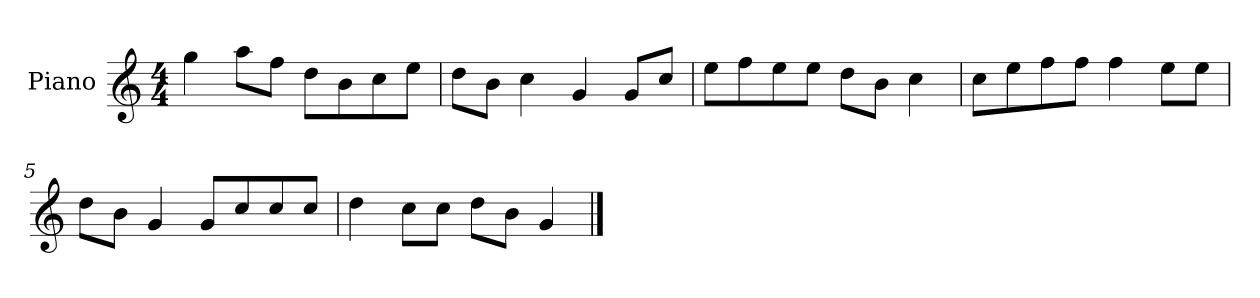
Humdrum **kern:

**kern
*part1
*staff1
*I"Piano
*I'P-no
*clefG2
*k[]
*M4/4
*MM90
=1
4gg\
8aa\L
8ff\J
8dd\L
8b\
8cc\
8ee\J
=2
8dd\L
8b\J
4cc\
4g/
8g/L
8cc/J
=3
8ee\L
8ff\
8ee\
8ee\J
8dd\L
8b\J
4cc\
=4
8cc\L
8ee\
8ff\
8ff\J
4ff\
8ee\L
8ee\J
=5
8dd\L
8b\J
4g/
8g/L
8cc/
8cc/
8cc/J
!!LO:LB:g=z
=6
4dd\
8cc\L
8cc\J
8dd\L
8b\J
4g/
==
*-
